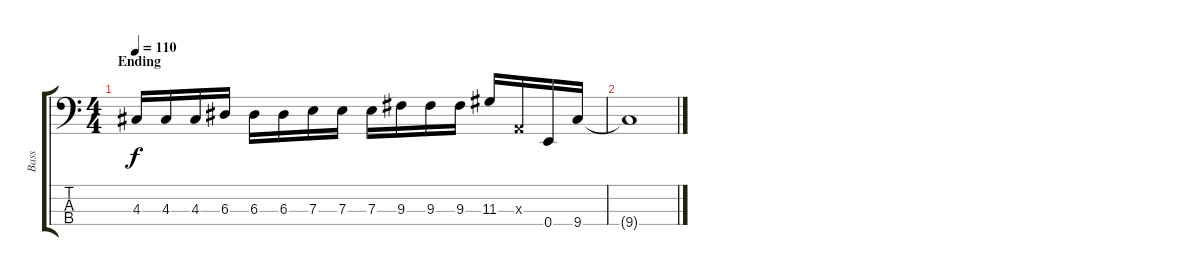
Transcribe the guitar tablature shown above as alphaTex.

\track ("Bass" "Bass") {instrument electricbassfinger}
\staff {score tabs}
\tuning (G2 D2 A1 E1) {hide}
\ts (4 4)
\section ("" "Ending")
\tempo 110
\clef f4
\ks c
4.3.16{dy f} 4.3.16 4.3.16 6.3.16 6.3.16 6.3.16 7.3.16 7.3.16 7.3.16 9.3.16 9.3.16 9.3.16 11.3.16 0.3{x}.16 0.4.16 9.4.16 |
9.4{t}.1
